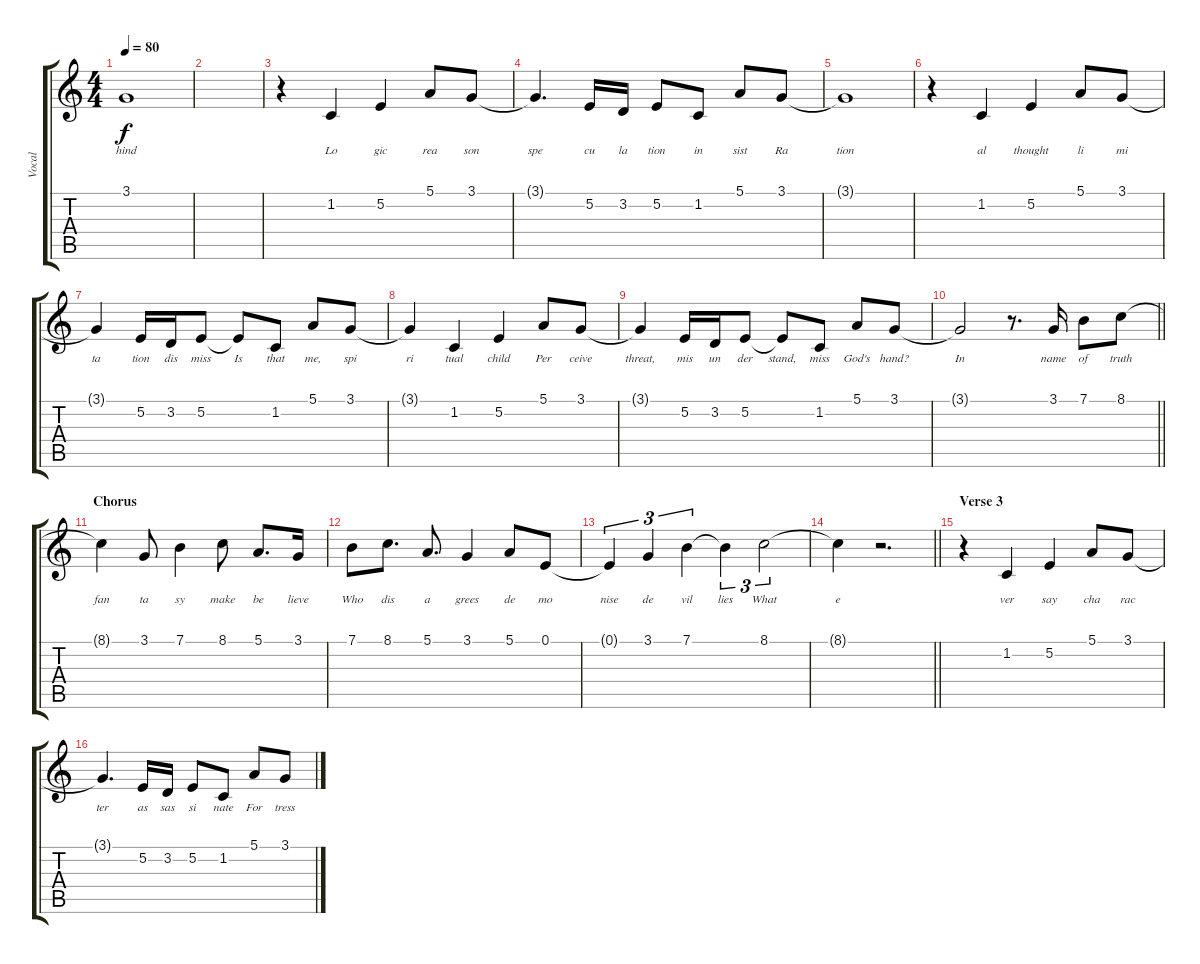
\track ("Vocal" "Vocal") {instrument acousticgrandpiano}
\staff {score tabs}
\tuning (E4 B3 G3 D3 A2 E2) {hide}
\ts (4 4)
\tempo 80
\clef g2
\ks c
3.1{t}.1{lyrics (0 "hind") lyrics (1 "") lyrics (2 "") lyrics (3 "") lyrics (4 "") dy f} |
|
r.4 1.2.4{lyrics (0 "Lo") lyrics (1 "") lyrics (2 "") lyrics (3 "") lyrics (4 "")} 5.2.4{lyrics (0 "gic") lyrics (1 "") lyrics (2 "") lyrics (3 "") lyrics (4 "")} 5.1.8{lyrics (0 "rea") lyrics (1 "") lyrics (2 "") lyrics (3 "") lyrics (4 "")} 3.1.8{lyrics (0 "son") lyrics (1 "") lyrics (2 "") lyrics (3 "") lyrics (4 "")} |
3.1{t}.4{d lyrics (0 "spe") lyrics (1 "") lyrics (2 "") lyrics (3 "") lyrics (4 "")} 5.2.16{lyrics (0 "cu") lyrics (1 "") lyrics (2 "") lyrics (3 "") lyrics (4 "")} 3.2.16{lyrics (0 "la") lyrics (1 "") lyrics (2 "") lyrics (3 "") lyrics (4 "")} 5.2.8{lyrics (0 "tion") lyrics (1 "") lyrics (2 "") lyrics (3 "") lyrics (4 "")} 1.2.8{lyrics (0 "in") lyrics (1 "") lyrics (2 "") lyrics (3 "") lyrics (4 "")} 5.1.8{lyrics (0 "sist") lyrics (1 "") lyrics (2 "") lyrics (3 "") lyrics (4 "")} 3.1.8{lyrics (0 "Ra") lyrics (1 "") lyrics (2 "") lyrics (3 "") lyrics (4 "")} |
3.1{t}.1{lyrics (0 "tion") lyrics (1 "") lyrics (2 "") lyrics (3 "") lyrics (4 "")} |
r.4 1.2.4{lyrics (0 "al") lyrics (1 "") lyrics (2 "") lyrics (3 "") lyrics (4 "")} 5.2.4{lyrics (0 "thought") lyrics (1 "") lyrics (2 "") lyrics (3 "") lyrics (4 "")} 5.1.8{lyrics (0 "li") lyrics (1 "") lyrics (2 "") lyrics (3 "") lyrics (4 "")} 3.1.8{lyrics (0 "mi") lyrics (1 "") lyrics (2 "") lyrics (3 "") lyrics (4 "")} |
3.1{t}.4{lyrics (0 "ta") lyrics (1 "") lyrics (2 "") lyrics (3 "") lyrics (4 "")} 5.2.16{lyrics (0 "tion") lyrics (1 "") lyrics (2 "") lyrics (3 "") lyrics (4 "")} 3.2.16{lyrics (0 "dis") lyrics (1 "") lyrics (2 "") lyrics (3 "") lyrics (4 "")} 5.2.8{lyrics (0 "miss") lyrics (1 "") lyrics (2 "") lyrics (3 "") lyrics (4 "")} 5.2{t}.8{lyrics (0 "Is") lyrics (1 "") lyrics (2 "") lyrics (3 "") lyrics (4 "")} 1.2.8{lyrics (0 "that") lyrics (1 "") lyrics (2 "") lyrics (3 "") lyrics (4 "")} 5.1.8{lyrics (0 "me,") lyrics (1 "") lyrics (2 "") lyrics (3 "") lyrics (4 "")} 3.1.8{lyrics (0 "spi") lyrics (1 "") lyrics (2 "") lyrics (3 "") lyrics (4 "")} |
3.1{t}.4{lyrics (0 "ri") lyrics (1 "") lyrics (2 "") lyrics (3 "") lyrics (4 "")} 1.2.4{lyrics (0 "tual") lyrics (1 "") lyrics (2 "") lyrics (3 "") lyrics (4 "")} 5.2.4{lyrics (0 "child") lyrics (1 "") lyrics (2 "") lyrics (3 "") lyrics (4 "")} 5.1.8{lyrics (0 "Per") lyrics (1 "") lyrics (2 "") lyrics (3 "") lyrics (4 "")} 3.1.8{lyrics (0 "ceive") lyrics (1 "") lyrics (2 "") lyrics (3 "") lyrics (4 "")} |
3.1{t}.4{lyrics (0 "threat,") lyrics (1 "") lyrics (2 "") lyrics (3 "") lyrics (4 "")} 5.2.16{lyrics (0 "mis") lyrics (1 "") lyrics (2 "") lyrics (3 "") lyrics (4 "")} 3.2.16{lyrics (0 "un") lyrics (1 "") lyrics (2 "") lyrics (3 "") lyrics (4 "")} 5.2.8{lyrics (0 "der") lyrics (1 "") lyrics (2 "") lyrics (3 "") lyrics (4 "")} 5.2{t}.8{lyrics (0 "stand,") lyrics (1 "") lyrics (2 "") lyrics (3 "") lyrics (4 "")} 1.2.8{lyrics (0 "miss") lyrics (1 "") lyrics (2 "") lyrics (3 "") lyrics (4 "")} 5.1.8{lyrics (0 "God's") lyrics (1 "") lyrics (2 "") lyrics (3 "") lyrics (4 "")} 3.1.8{lyrics (0 "hand?") lyrics (1 "") lyrics (2 "") lyrics (3 "") lyrics (4 "")} |
\barLineRight lightlight
3.1{t}.2{lyrics (0 "In") lyrics (1 "") lyrics (2 "") lyrics (3 "") lyrics (4 "")} r.8{d} 3.1.16{lyrics (0 "name") lyrics (1 "") lyrics (2 "") lyrics (3 "") lyrics (4 "")} 7.1.8{lyrics (0 "of") lyrics (1 "") lyrics (2 "") lyrics (3 "") lyrics (4 "")} 8.1.8{lyrics (0 "truth") lyrics (1 "") lyrics (2 "") lyrics (3 "") lyrics (4 "")} |
\section ("" "Chorus")
8.1{t}.4{lyrics (0 "fan") lyrics (1 "") lyrics (2 "") lyrics (3 "") lyrics (4 "")} 3.1.8{lyrics (0 "ta") lyrics (1 "") lyrics (2 "") lyrics (3 "") lyrics (4 "")} 7.1.4{lyrics (0 "sy") lyrics (1 "") lyrics (2 "") lyrics (3 "") lyrics (4 "")} 8.1.8{lyrics (0 "make") lyrics (1 "") lyrics (2 "") lyrics (3 "") lyrics (4 "")} 5.1.8{d lyrics (0 "be") lyrics (1 "") lyrics (2 "") lyrics (3 "") lyrics (4 "")} 3.1.16{lyrics (0 "lieve") lyrics (1 "") lyrics (2 "") lyrics (3 "") lyrics (4 "")} |
7.1.8{lyrics (0 "Who") lyrics (1 "") lyrics (2 "") lyrics (3 "") lyrics (4 "")} 8.1.8{d lyrics (0 "dis") lyrics (1 "") lyrics (2 "") lyrics (3 "") lyrics (4 "")} 5.1.8{d lyrics (0 "a") lyrics (1 "") lyrics (2 "") lyrics (3 "") lyrics (4 "")} 3.1.4{lyrics (0 "grees") lyrics (1 "") lyrics (2 "") lyrics (3 "") lyrics (4 "")} 5.1.8{lyrics (0 "de") lyrics (1 "") lyrics (2 "") lyrics (3 "") lyrics (4 "")} 0.1.8{lyrics (0 "mo") lyrics (1 "") lyrics (2 "") lyrics (3 "") lyrics (4 "")} |
0.1{t}.4{tu (3 2) lyrics (0 "nise") lyrics (1 "") lyrics (2 "") lyrics (3 "") lyrics (4 "")} 3.1.4{tu (3 2) lyrics (0 "de") lyrics (1 "") lyrics (2 "") lyrics (3 "") lyrics (4 "")} 7.1.4{tu (3 2) lyrics (0 "vil") lyrics (1 "") lyrics (2 "") lyrics (3 "") lyrics (4 "")} 7.1{t}.4{tu (3 2) lyrics (0 "lies") lyrics (1 "") lyrics (2 "") lyrics (3 "") lyrics (4 "")} 8.1.2{tu (3 2) lyrics (0 "What") lyrics (1 "") lyrics (2 "") lyrics (3 "") lyrics (4 "")} |
\barLineRight lightlight
8.1{t}.4{lyrics (0 "e") lyrics (1 "") lyrics (2 "") lyrics (3 "") lyrics (4 "")} r.2{d} |
\section ("" "Verse 3")
r.4 1.2.4{lyrics (0 "ver") lyrics (1 "") lyrics (2 "") lyrics (3 "") lyrics (4 "")} 5.2.4{lyrics (0 "say") lyrics (1 "") lyrics (2 "") lyrics (3 "") lyrics (4 "")} 5.1.8{lyrics (0 "cha") lyrics (1 "") lyrics (2 "") lyrics (3 "") lyrics (4 "")} 3.1.8{lyrics (0 "rac") lyrics (1 "") lyrics (2 "") lyrics (3 "") lyrics (4 "")} |
3.1{t}.4{d lyrics (0 "ter") lyrics (1 "") lyrics (2 "") lyrics (3 "") lyrics (4 "")} 5.2.16{lyrics (0 "as") lyrics (1 "") lyrics (2 "") lyrics (3 "") lyrics (4 "")} 3.2.16{lyrics (0 "sas") lyrics (1 "") lyrics (2 "") lyrics (3 "") lyrics (4 "")} 5.2.8{lyrics (0 "si") lyrics (1 "") lyrics (2 "") lyrics (3 "") lyrics (4 "")} 1.2.8{lyrics (0 "nate") lyrics (1 "") lyrics (2 "") lyrics (3 "") lyrics (4 "")} 5.1.8{lyrics (0 "For") lyrics (1 "") lyrics (2 "") lyrics (3 "") lyrics (4 "")} 3.1.8{lyrics (0 "tress") lyrics (1 "") lyrics (2 "") lyrics (3 "") lyrics (4 "")}
